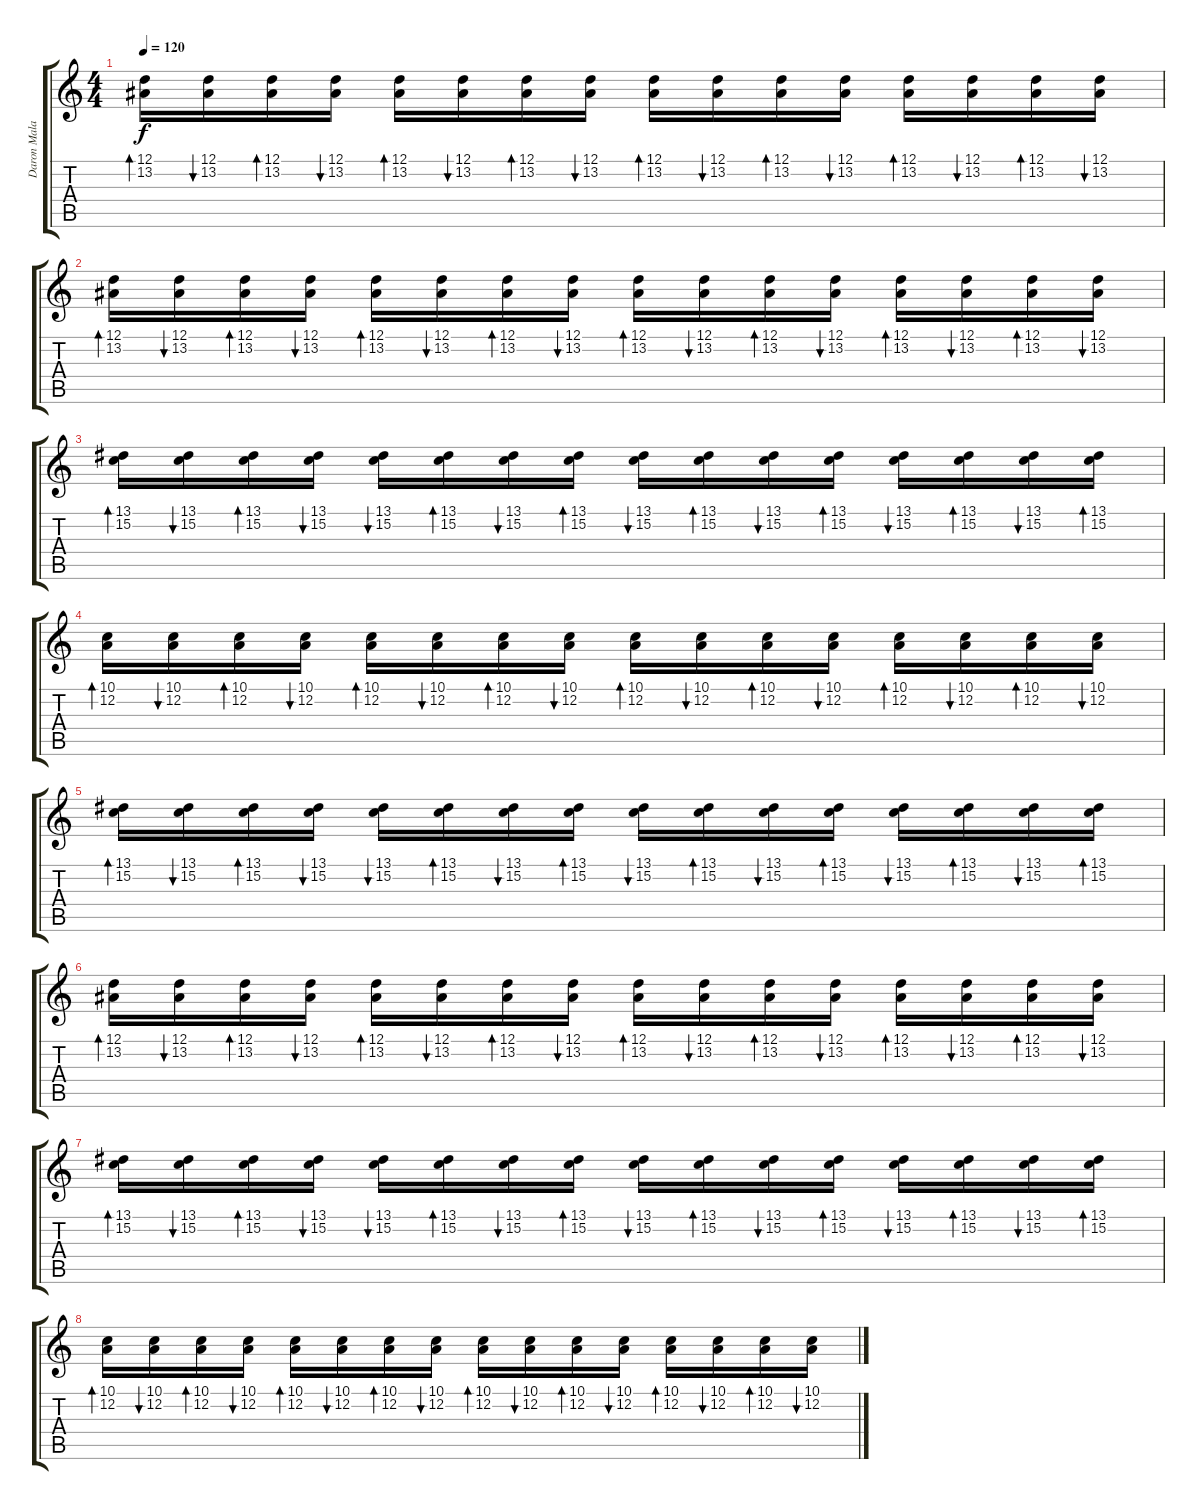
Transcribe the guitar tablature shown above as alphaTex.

\track ("Daron Malakian (Clean)" "Daron Mala") {instrument koto}
\staff {score tabs}
\tuning (D4 A3 F3 C3 G2 C2) {hide}
\ts (4 4)
\tempo 120
\clef g2
\ks c
(12.1 13.2).16{bd 60 dy f} (12.1 13.2).16{bu 60} (12.1 13.2).16{bd 60} (12.1 13.2).16{bu 60} (12.1 13.2).16{bd 60} (12.1 13.2).16{bu 60} (12.1 13.2).16{bd 60} (12.1 13.2).16{bu 60} (12.1 13.2).16{bd 60} (12.1 13.2).16{bu 60} (12.1 13.2).16{bd 60} (12.1 13.2).16{bu 60} (12.1 13.2).16{bd 60} (12.1 13.2).16{bu 60} (12.1 13.2).16{bd 60} (12.1 13.2).16{bu 60} |
(12.1 13.2).16{bd 60} (12.1 13.2).16{bu 60} (12.1 13.2).16{bd 60} (12.1 13.2).16{bu 60} (12.1 13.2).16{bd 60} (12.1 13.2).16{bu 60} (12.1 13.2).16{bd 60} (12.1 13.2).16{bu 60} (12.1 13.2).16{bd 60} (12.1 13.2).16{bu 60} (12.1 13.2).16{bd 60} (12.1 13.2).16{bu 60} (12.1 13.2).16{bd 60} (12.1 13.2).16{bu 60} (12.1 13.2).16{bd 60} (12.1 13.2).16{bu 60} |
(13.1 15.2).16{bd 60} (13.1 15.2).16{bu 60} (13.1 15.2).16{bd 60} (13.1 15.2).16{bu 60} (13.1 15.2).16{bu 60} (13.1 15.2).16{bd 60} (13.1 15.2).16{bu 60} (13.1 15.2).16{bd 60} (13.1 15.2).16{bu 60} (13.1 15.2).16{bd 60} (13.1 15.2).16{bu 60} (13.1 15.2).16{bd 60} (13.1 15.2).16{bu 60} (13.1 15.2).16{bd 60} (13.1 15.2).16{bu 60} (13.1 15.2).16{bd 60} |
(10.1 12.2).16{bd 60} (10.1 12.2).16{bu 60} (10.1 12.2).16{bd 60} (10.1 12.2).16{bu 60} (10.1 12.2).16{bd 60} (10.1 12.2).16{bu 60} (10.1 12.2).16{bd 60} (10.1 12.2).16{bu 60} (10.1 12.2).16{bd 60} (10.1 12.2).16{bu 60} (10.1 12.2).16{bd 60} (10.1 12.2).16{bu 60} (10.1 12.2).16{bd 60} (10.1 12.2).16{bu 60} (10.1 12.2).16{bd 60} (10.1 12.2).16{bu 60} |
(13.1 15.2).16{bd 60} (13.1 15.2).16{bu 60} (13.1 15.2).16{bd 60} (13.1 15.2).16{bu 60} (13.1 15.2).16{bu 60} (13.1 15.2).16{bd 60} (13.1 15.2).16{bu 60} (13.1 15.2).16{bd 60} (13.1 15.2).16{bu 60} (13.1 15.2).16{bd 60} (13.1 15.2).16{bu 60} (13.1 15.2).16{bd 60} (13.1 15.2).16{bu 60} (13.1 15.2).16{bd 60} (13.1 15.2).16{bu 60} (13.1 15.2).16{bd 60} |
(12.1 13.2).16{bd 60} (12.1 13.2).16{bu 60} (12.1 13.2).16{bd 60} (12.1 13.2).16{bu 60} (12.1 13.2).16{bd 60} (12.1 13.2).16{bu 60} (12.1 13.2).16{bd 60} (12.1 13.2).16{bu 60} (12.1 13.2).16{bd 60} (12.1 13.2).16{bu 60} (12.1 13.2).16{bd 60} (12.1 13.2).16{bu 60} (12.1 13.2).16{bd 60} (12.1 13.2).16{bu 60} (12.1 13.2).16{bd 60} (12.1 13.2).16{bu 60} |
(13.1 15.2).16{bd 60} (13.1 15.2).16{bu 60} (13.1 15.2).16{bd 60} (13.1 15.2).16{bu 60} (13.1 15.2).16{bu 60} (13.1 15.2).16{bd 60} (13.1 15.2).16{bu 60} (13.1 15.2).16{bd 60} (13.1 15.2).16{bu 60} (13.1 15.2).16{bd 60} (13.1 15.2).16{bu 60} (13.1 15.2).16{bd 60} (13.1 15.2).16{bu 60} (13.1 15.2).16{bd 60} (13.1 15.2).16{bu 60} (13.1 15.2).16{bd 60} |
(10.1 12.2).16{bd 60} (10.1 12.2).16{bu 60} (10.1 12.2).16{bd 60} (10.1 12.2).16{bu 60} (10.1 12.2).16{bd 60} (10.1 12.2).16{bu 60} (10.1 12.2).16{bd 60} (10.1 12.2).16{bu 60} (10.1 12.2).16{bd 60} (10.1 12.2).16{bu 60} (10.1 12.2).16{bd 60} (10.1 12.2).16{bu 60} (10.1 12.2).16{bd 60} (10.1 12.2).16{bu 60} (10.1 12.2).16{bd 60} (10.1 12.2).16{bu 60}
